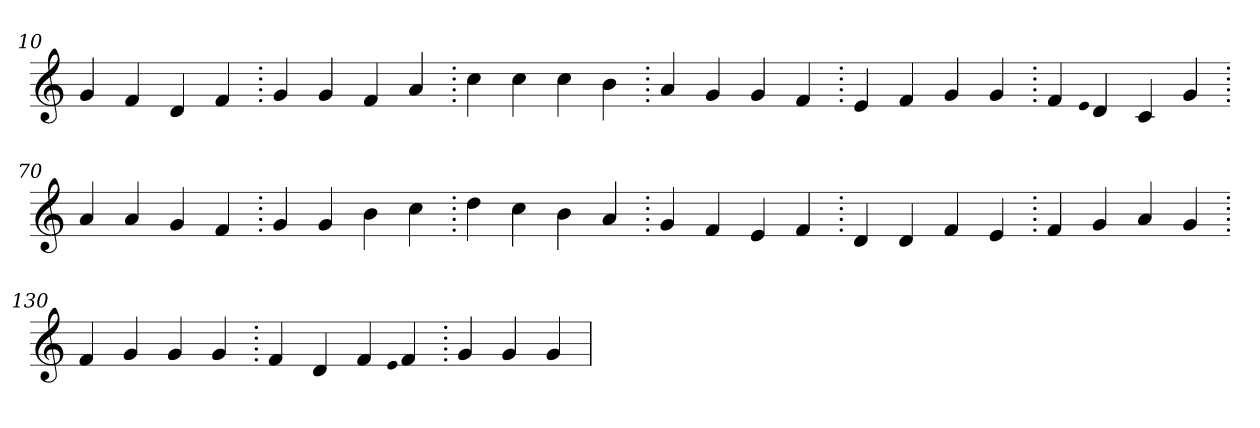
**kern
*part1
*staff1
*clefG2
=10.
4g
4f
4d
4f
=20.
4g
4g
4f
4a
=30.
4cc
4cc
4cc
4b
=40.
4a
4g
4g
4f
=50.
4e
4f
4g
4g
=60.
4f
qqe
4d
4c
4g
=70.
4a
4a
4g
4f
=80.
4g
4g
4b
4cc
=90.
4dd
4cc
4b
4a
=100.
4g
4f
4e
4f
=110.
4d
4d
4f
4e
=120.
4f
4g
4a
4g
=130.
4f
4g
4g
4g
=140.
4f
4d
4f
qqe
4f
=150.
4g
4g
4g
=
*-
